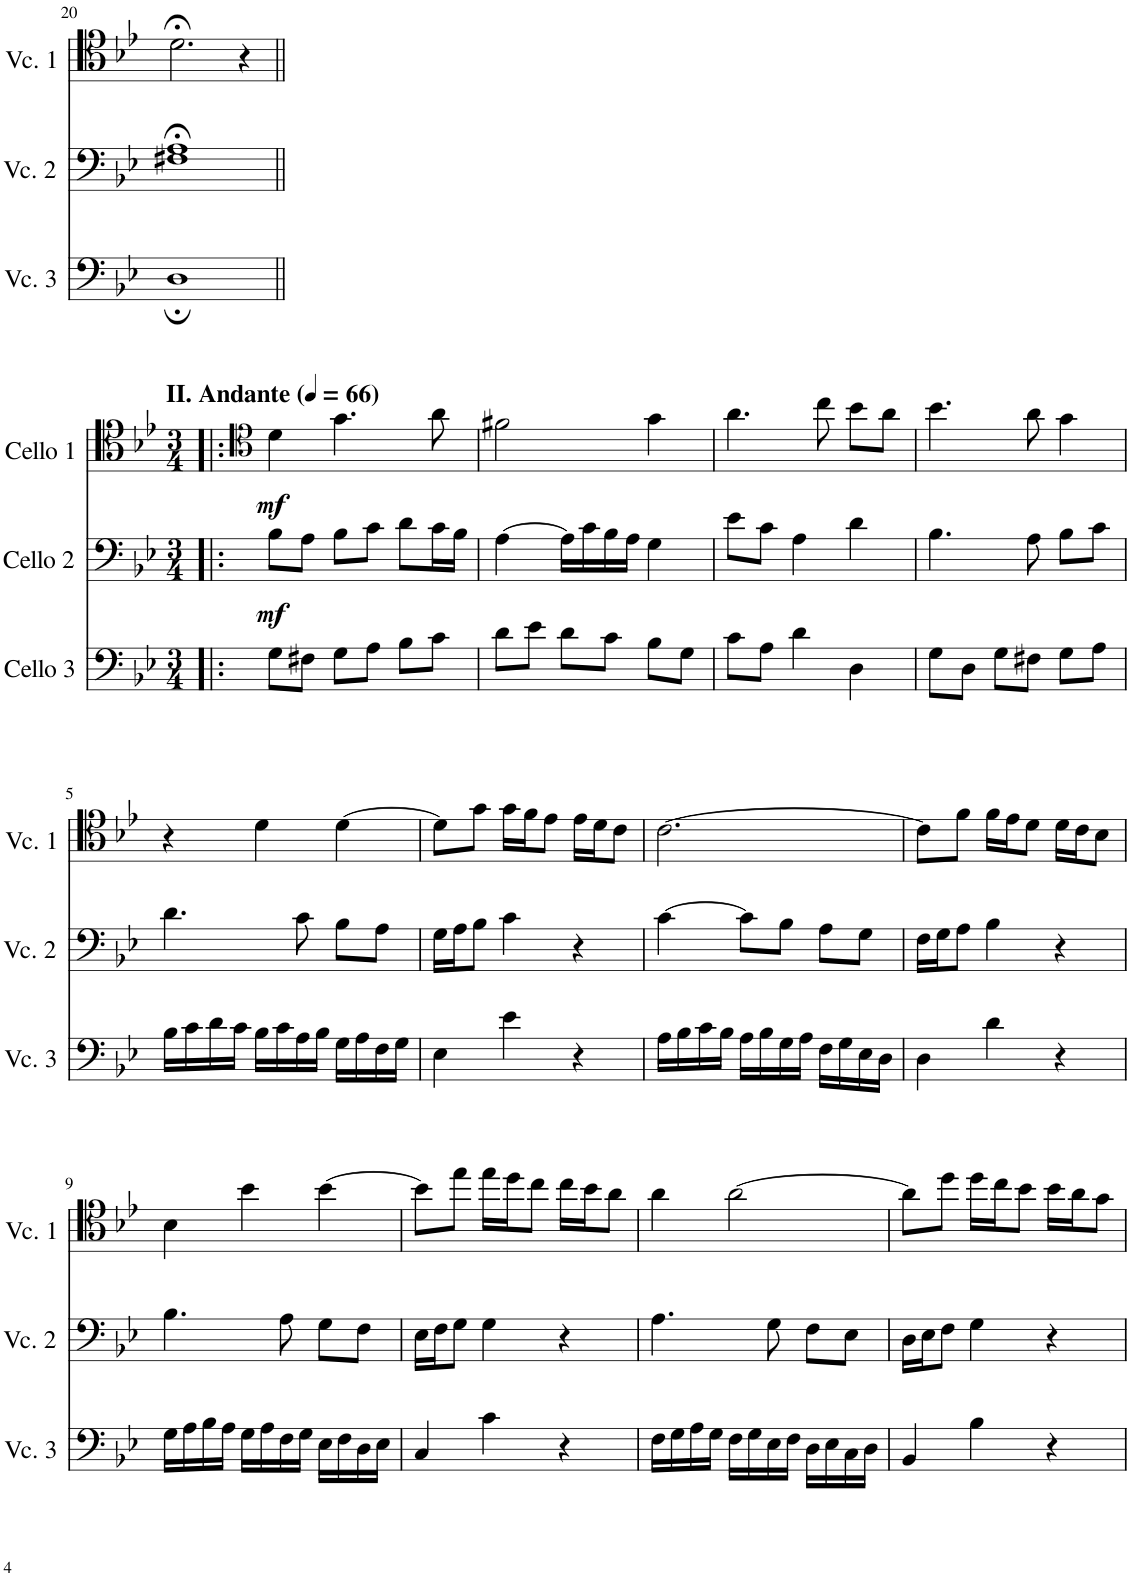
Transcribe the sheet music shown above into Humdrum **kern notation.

**kern	**kern	**dynam	**kern	**dynam
*part3	*part2	*part2	*part1	*part1
*staff3	*staff2	*staff2	*staff1	*staff1
*I"Cello 3	*I"Cello 2	*	*I"Cello 1	*
!!LO:PB:g=z
*clefF4	*clefF4	*	*clefC4	*
*k[b-e-]	*k[b-e-]	*	*k[b-e-]	*
*M4/4	*M4/4	*	*M4/4	*
*met(c)	*met(c)	*	*met(c)	*
=20	=20	=20	=20	=20
1D;	1F#X:;< 1A:;<	.	2.d;<\	.
.	.	.	4r	.
!!LO:LB:g=z
=1!|:	=1!|:	=1!|:	=1!|:	=1!|:
*	*clefF4	*	*clefC4	*
*k[b-e-]	*k[b-e-]	*	*k[b-e-]	*
*M3/4	*M3/4	*	*M3/4	*
*	*	*	*MM66	*
!	!	!	!LO:TX:a:B:t=II. Andante	!
!	!	!LO:DY:b	!	!LO:DY:b
8G\L	8B-\L	mf	4d\	mf
8F#X\J	8A\J	.	.	.
8G\L	8B-\L	.	4.g\	.
8A\J	8c\J	.	.	.
8B-\L	8d\L	.	.	.
8c\J	16c\L	.	8a\	.
.	16B-\JJ	.	.	.
=2	=2	=2	=2	=2
8d\L	[4A\	.	2f#X\	.
8e-\J	.	.	.	.
8d\L	16A\LL]	.	.	.
.	16c\	.	.	.
8c\J	16B-\	.	.	.
.	16A\JJ	.	.	.
8B-\L	4G\	.	4g\	.
8G\J	.	.	.	.
=3	=3	=3	=3	=3
8c\L	8e-\L	.	4.a\	.
8A\J	8c\J	.	.	.
4d\	4A\	.	.	.
.	.	.	8cc\	.
4D\	4d\	.	8b-\L	.
.	.	.	8a\J	.
=4	=4	=4	=4	=4
8G\L	4.B-\	.	4.b-\	.
8D\J	.	.	.	.
8G\L	.	.	.	.
8F#X\J	8A\	.	8a\	.
8G\L	8B-\L	.	4g\	.
8A\J	8c\J	.	.	.
!!LO:LB:g=z
=5	=5	=5	=5	=5
16B-\LL	4.d\	.	4r	.
16c\	.	.	.	.
16d\	.	.	.	.
16c\JJ	.	.	.	.
16B-\LL	.	.	4d\	.
16c\	.	.	.	.
16A\	8c\	.	.	.
16B-\JJ	.	.	.	.
16G\LL	8B-\L	.	[4d\	.
16A\	.	.	.	.
16F\	8A\J	.	.	.
16G\JJ	.	.	.	.
=6	=6	=6	=6	=6
4E-\	16G\LL	.	8d\L]	.
.	16A\J	.	.	.
.	8B-\J	.	8g\J	.
4e-\	4c\	.	16g\LL	.
.	.	.	16f\J	.
.	.	.	8e-\J	.
4r	4r	.	16e-\LL	.
.	.	.	16d\J	.
.	.	.	8c\J	.
=7	=7	=7	=7	=7
16A\LL	[4c\	.	[2.c\	.
16B-\	.	.	.	.
16c\	.	.	.	.
16B-\JJ	.	.	.	.
16A\LL	8c\L]	.	.	.
16B-\	.	.	.	.
16G\	8B-\J	.	.	.
16A\JJ	.	.	.	.
16F\LL	8A\L	.	.	.
16G\	.	.	.	.
16E-\	8G\J	.	.	.
16D\JJ	.	.	.	.
=8	=8	=8	=8	=8
4D\	16F\LL	.	8c\L]	.
.	16G\J	.	.	.
.	8A\J	.	8f\J	.
4d\	4B-\	.	16f\LL	.
.	.	.	16e-\J	.
.	.	.	8d\J	.
4r	4r	.	16d\LL	.
.	.	.	16c\J	.
.	.	.	8B-\J	.
!!LO:LB:g=z
=9	=9	=9	=9	=9
16G\LL	4.B-\	.	4B-\	.
16A\	.	.	.	.
16B-\	.	.	.	.
16A\JJ	.	.	.	.
16G\LL	.	.	4b-\	.
16A\	.	.	.	.
16F\	8A\	.	.	.
16G\JJ	.	.	.	.
16E-\LL	8G\L	.	[4b-\	.
16F\	.	.	.	.
16D\	8F\J	.	.	.
16E-\JJ	.	.	.	.
=10	=10	=10	=10	=10
4C/	16E-\LL	.	8b-\L]	.
.	16F\J	.	.	.
.	8G\J	.	8ee-\J	.
4c\	4G\	.	16ee-\LL	.
.	.	.	16dd\J	.
.	.	.	8cc\J	.
4r	4r	.	16cc\LL	.
.	.	.	16b-\J	.
.	.	.	8a\J	.
=11	=11	=11	=11	=11
16F\LL	4.A\	.	4a\	.
16G\	.	.	.	.
16A\	.	.	.	.
16G\JJ	.	.	.	.
16F\LL	.	.	[2a\	.
16G\	.	.	.	.
16E-\	8G\	.	.	.
16F\JJ	.	.	.	.
16D\LL	8F\L	.	.	.
16E-\	.	.	.	.
16C\	8E-\J	.	.	.
16D\JJ	.	.	.	.
=12	=12	=12	=12	=12
4BB-/	16D\LL	.	8a\L]	.
.	16E-\J	.	.	.
.	8F\J	.	8dd\J	.
4B-\	4G\	.	16dd\LL	.
.	.	.	16cc\J	.
.	.	.	8b-\J	.
4r	4r	.	16b-\LL	.
.	.	.	16a\J	.
.	.	.	8g\J	.
=	=	=	=	=
*-	*-	*-	*-	*-
